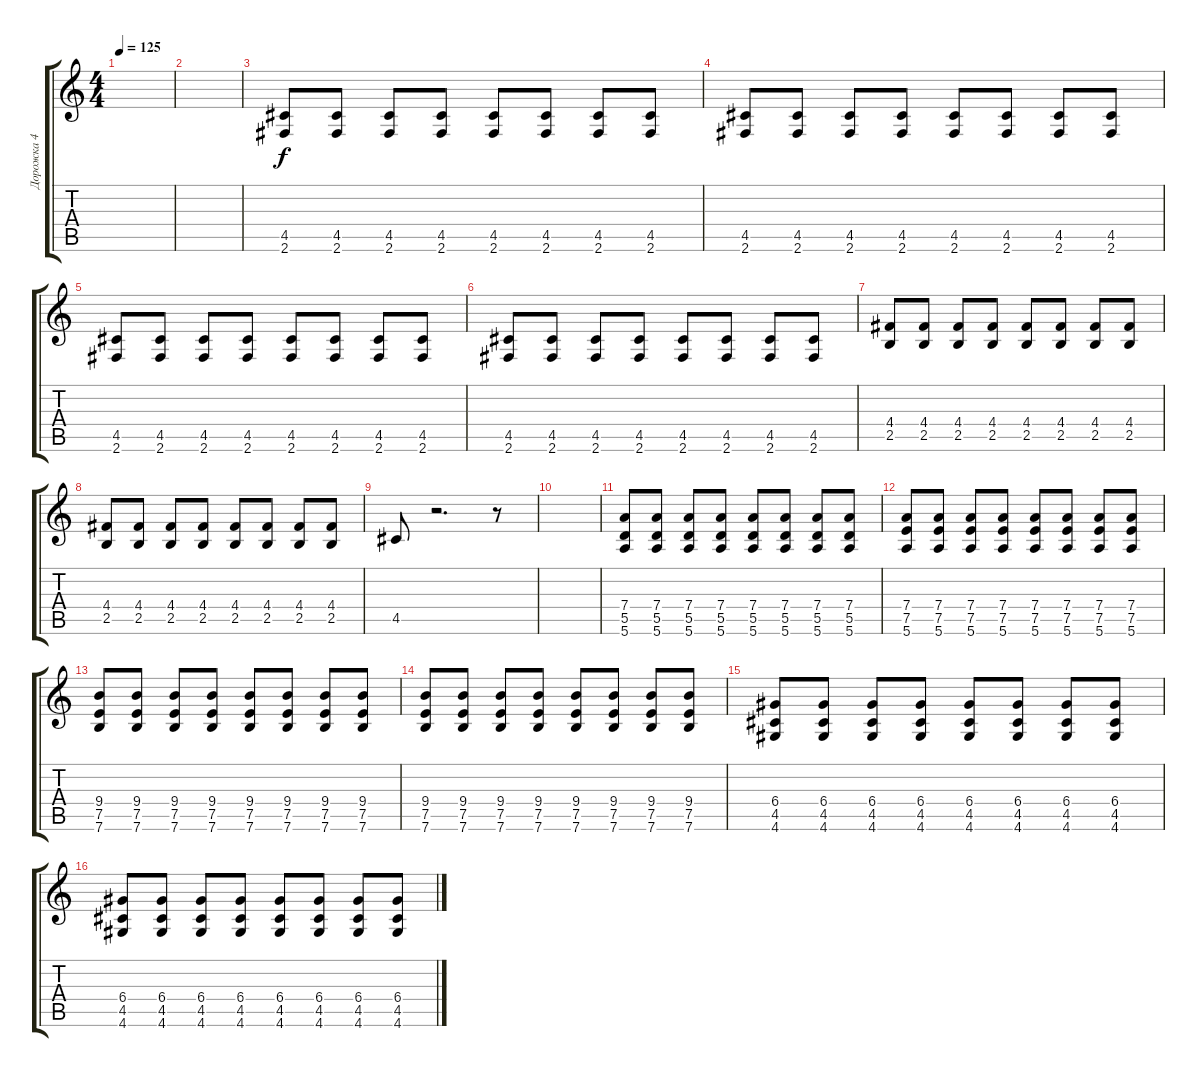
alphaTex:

\track ("Дорожка 4" "Дорожка 4") {instrument distortionguitar}
\staff {score tabs}
\tuning (E4 B3 G3 D3 A2 E2) {hide}
\ts (4 4)
\tempo 125
\clef g2
\ks c
|
|
(4.5 2.6).8 (4.5 2.6).8 (4.5 2.6).8 (4.5 2.6).8 (4.5 2.6).8 (4.5 2.6).8 (4.5 2.6).8 (4.5 2.6).8 |
(4.5 2.6).8 (4.5 2.6).8 (4.5 2.6).8 (4.5 2.6).8 (4.5 2.6).8 (4.5 2.6).8 (4.5 2.6).8 (4.5 2.6).8 |
(4.5 2.6).8 (4.5 2.6).8 (4.5 2.6).8 (4.5 2.6).8 (4.5 2.6).8 (4.5 2.6).8 (4.5 2.6).8 (4.5 2.6).8 |
(4.5 2.6).8 (4.5 2.6).8 (4.5 2.6).8 (4.5 2.6).8 (4.5 2.6).8 (4.5 2.6).8 (4.5 2.6).8 (4.5 2.6).8 |
(4.4 2.5).8 (4.4 2.5).8 (4.4 2.5).8 (4.4 2.5).8 (4.4 2.5).8 (4.4 2.5).8 (4.4 2.5).8 (4.4 2.5).8 |
(4.4 2.5).8 (4.4 2.5).8 (4.4 2.5).8 (4.4 2.5).8 (4.4 2.5).8 (4.4 2.5).8 (4.4 2.5).8 (4.4 2.5).8 |
4.5.8 r.2{d} r.8 |
|
(7.4 5.5 5.6).8 (7.4 5.5 5.6).8 (7.4 5.5 5.6).8 (7.4 5.5 5.6).8 (7.4 5.5 5.6).8 (7.4 5.5 5.6).8 (7.4 5.5 5.6).8 (7.4 5.5 5.6).8 |
(7.4 7.5 5.6).8 (7.4 7.5 5.6).8 (7.4 7.5 5.6).8 (7.4 7.5 5.6).8 (7.4 7.5 5.6).8 (7.4 7.5 5.6).8 (7.4 7.5 5.6).8 (7.4 7.5 5.6).8 |
(9.4 7.5 7.6).8 (9.4 7.5 7.6).8 (9.4 7.5 7.6).8 (9.4 7.5 7.6).8 (9.4 7.5 7.6).8 (9.4 7.5 7.6).8 (9.4 7.5 7.6).8 (9.4 7.5 7.6).8 |
(9.4 7.5 7.6).8 (9.4 7.5 7.6).8 (9.4 7.5 7.6).8 (9.4 7.5 7.6).8 (9.4 7.5 7.6).8 (9.4 7.5 7.6).8 (9.4 7.5 7.6).8 (9.4 7.5 7.6).8 |
(6.4 4.5 4.6).8 (6.4 4.5 4.6).8 (6.4 4.5 4.6).8 (6.4 4.5 4.6).8 (6.4 4.5 4.6).8 (6.4 4.5 4.6).8 (6.4 4.5 4.6).8 (6.4 4.5 4.6).8 |
(6.4 4.5 4.6).8 (6.4 4.5 4.6).8 (6.4 4.5 4.6).8 (6.4 4.5 4.6).8 (6.4 4.5 4.6).8 (6.4 4.5 4.6).8 (6.4 4.5 4.6).8 (6.4 4.5 4.6).8
